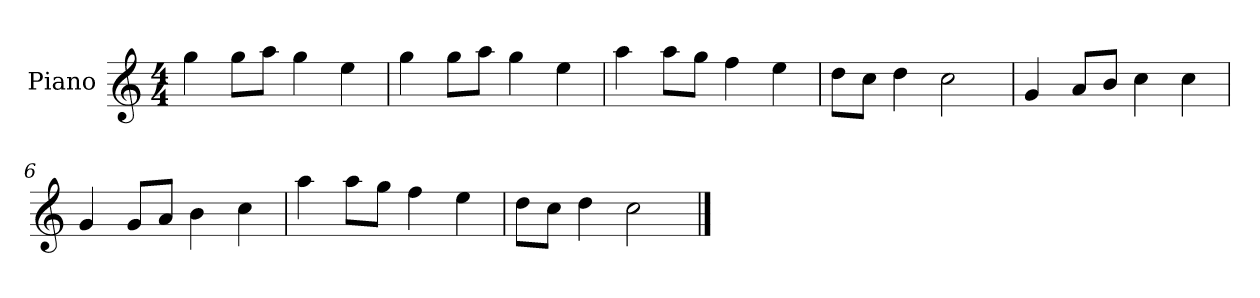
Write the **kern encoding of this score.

**kern
*part1
*staff1
*I"Piano
*I'P-no
*clefG2
*k[]
*M4/4
*MM90
=1
4gg\
8gg\L
8aa\J
4gg\
4ee\
=2
4gg\
8gg\L
8aa\J
4gg\
4ee\
=3
4aa\
8aa\L
8gg\J
4ff\
4ee\
=4
8dd\L
8cc\J
4dd\
2cc\
=5
4g/
8a/L
8b/J
4cc\
4cc\
=6
4g/
8g/L
8a/J
4b\
4cc\
=7
4aa\
8aa\L
8gg\J
4ff\
4ee\
!!LO:LB:g=z
=8
8dd\L
8cc\J
4dd\
2cc\
==
*-
